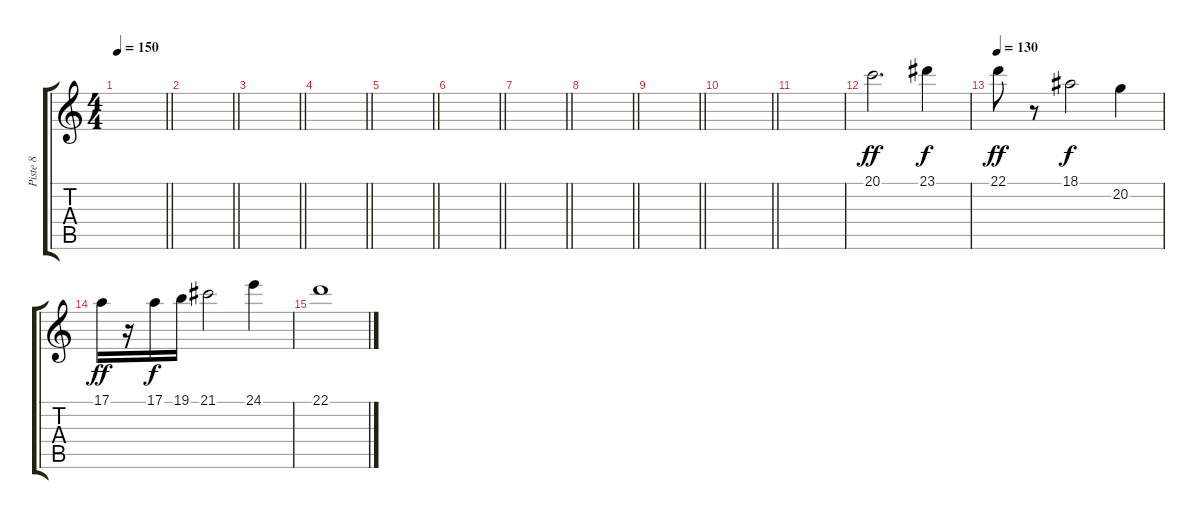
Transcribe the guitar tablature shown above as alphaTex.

\track ("Piste 8" "Piste 8") {mute instrument lead1square}
\staff {score tabs}
\tuning (E4 B3 G3 D3 A2 E2) {hide}
\ts (4 4)
\tempo 150
\clef g2
\barLineRight lightlight
\ks c
|
\barLineRight lightlight
|
\barLineRight lightlight
|
\barLineRight lightlight
|
\barLineRight lightlight
|
\barLineRight lightlight
|
\barLineRight lightlight
|
\barLineRight lightlight
|
\barLineRight lightlight
|
\barLineRight lightlight
|
|
20.1.2{d dy ff} 23.1.4{dy f volume 12} |
\tempo 130
22.1.8{dy ff} r.8 18.1.2{dy f} 20.2.4 |
17.1.16{dy ff} r.16 17.1.16{dy f} 19.1.16 21.1.2 24.1.4 |
22.1.1
